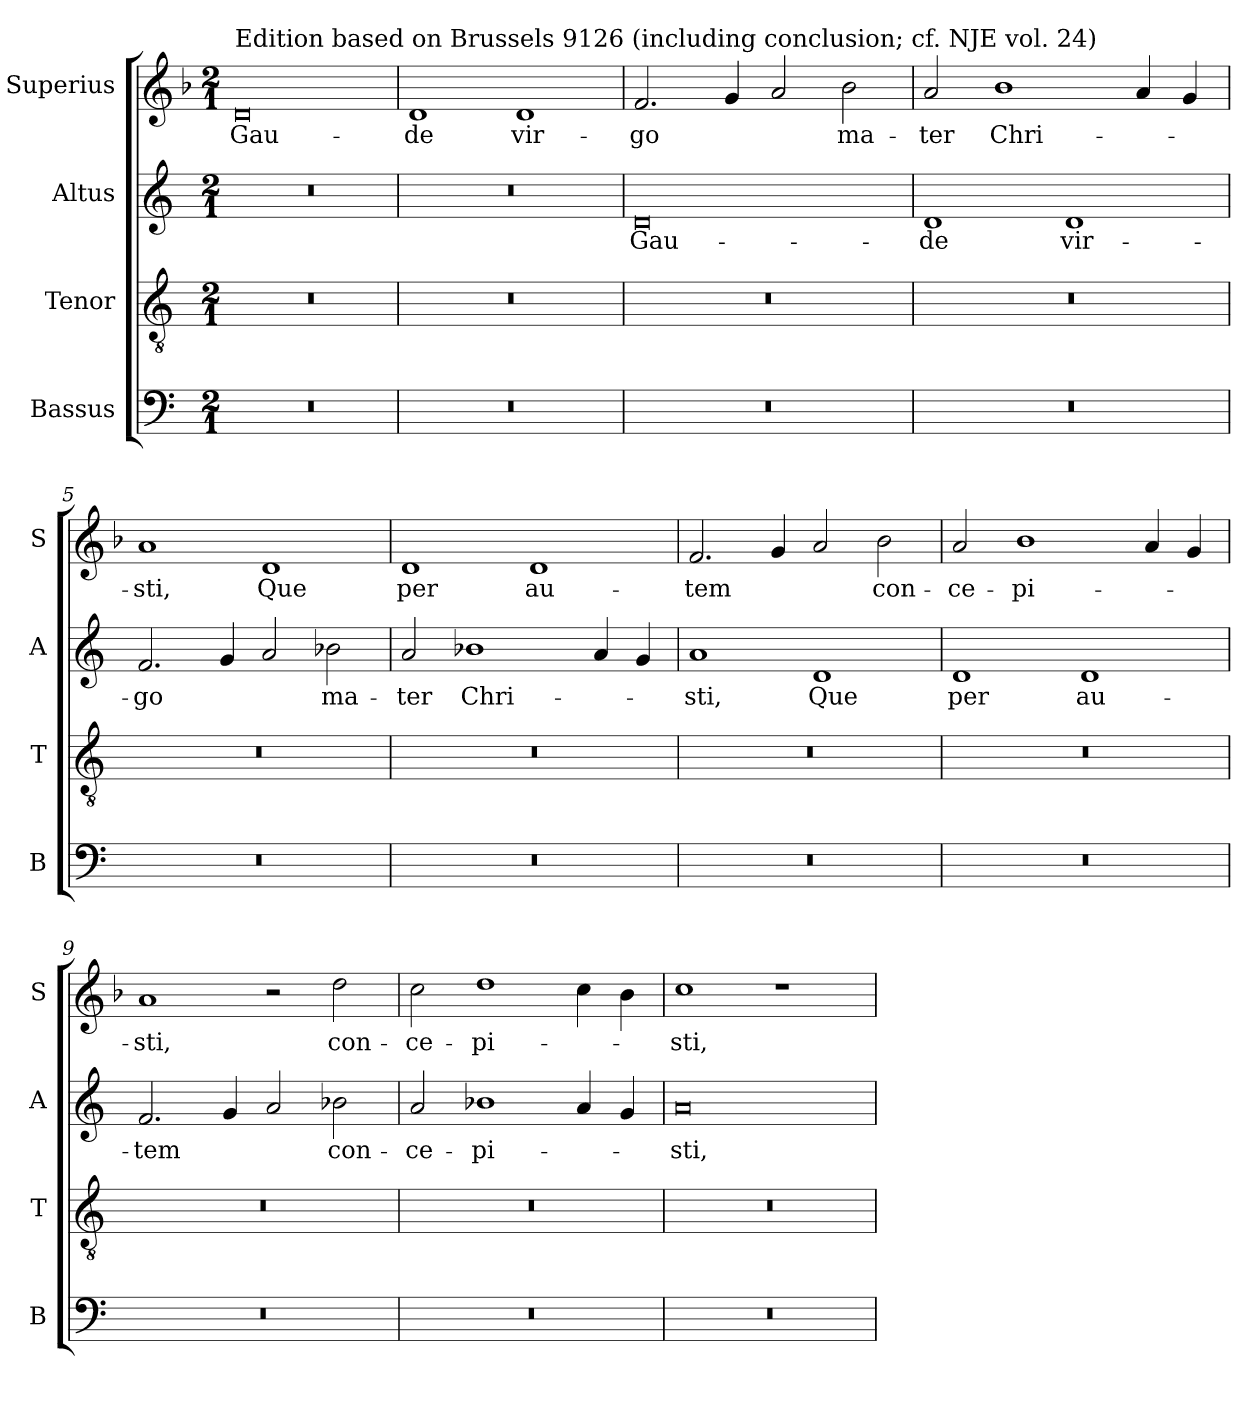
**kern	**kern	**kern	**text	**kern	**text
*part4	*part3	*part2	*part2	*part1	*part1
*staff4	*staff3	*staff2	*staff2	*staff1	*staff1
*I"Bassus	*I"Tenor	*I"Altus	*	*I"Superius	*
*I'B	*I'T	*I'A	*	*I'S	*
*clefF4	*clefGv2	*clefG2	*	*clefG2	*
*k[]	*k[]	*k[]	*	*k[b-]	*
*M2/1	*M2/1	*M2/1	*	*M2/1	*
=1	=1	=1	=1	=1	=1
!	!	!	!	!LO:TX:a:t=Edition based on Brussels 9126 (including conclusion; cf. NJE vol. 24)	!
0r	0r	0r	.	0d	Gau-
=2	=2	=2	=2	=2	=2
0r	0r	0r	.	1d	-de
.	.	.	.	1d	vir-
=3	=3	=3	=3	=3	=3
0r	0r	0d	Gau-	2.f/	-go
.	.	.	.	4g/	.
.	.	.	.	2a/	.
.	.	.	.	2b-\	ma-
=4	=4	=4	=4	=4	=4
0r	0r	1d	-de	2a/	-ter
.	.	.	.	1b-	Chri-
.	.	1d	vir-	.	.
.	.	.	.	4a/	.
.	.	.	.	4g/	.
=5	=5	=5	=5	=5	=5
0r	0r	2.f/	-go	1a	-sti,
.	.	4g/	.	.	.
.	.	2a/	.	1d	Que
.	.	2b-X\	ma-	.	.
=6	=6	=6	=6	=6	=6
0r	0r	2a/	-ter	1d	per
.	.	1b-X	Chri-	.	.
.	.	.	.	1d	au-
.	.	4a/	.	.	.
.	.	4g/	.	.	.
=7	=7	=7	=7	=7	=7
0r	0r	1a	-sti,	2.f/	-tem
.	.	.	.	4g/	.
.	.	1d	Que	2a/	.
.	.	.	.	2b-\	con-
=8	=8	=8	=8	=8	=8
0r	0r	1d	per	2a/	-ce-
.	.	.	.	1b-	-pi-
.	.	1d	au-	.	.
.	.	.	.	4a/	.
.	.	.	.	4g/	.
=9	=9	=9	=9	=9	=9
0r	0r	2.f/	-tem	1a	-sti,
.	.	4g/	.	.	.
.	.	2a/	.	2r	.
.	.	2b-X\	con-	2dd\	con-
=10	=10	=10	=10	=10	=10
0r	0r	2a/	-ce-	2cc\	-ce-
.	.	1b-X	-pi-	1dd	-pi-
.	.	4a/	.	4cc\	.
.	.	4g/	.	4b-\	.
=11	=11	=11	=11	=11	=11
0r	0r	0a	-sti,	1cc	-sti,
.	.	.	.	1r	.
=	=	=	=	=	=
*-	*-	*-	*-	*-	*-
